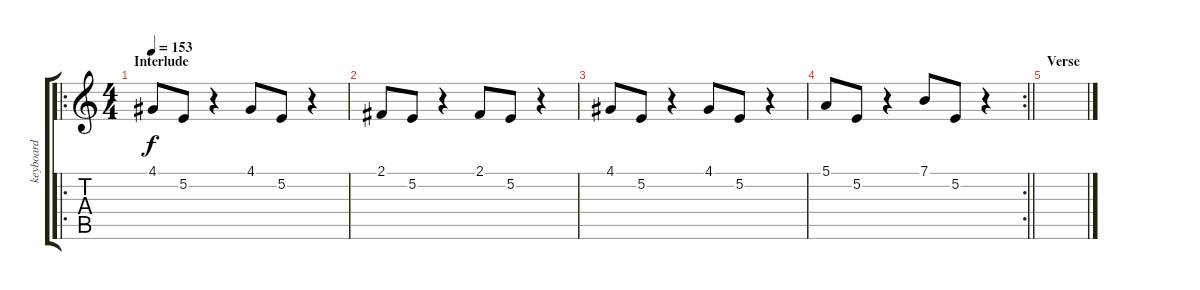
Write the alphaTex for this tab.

\track ("keyboard" "keyboard") {instrument lead1square}
\staff {score tabs}
\tuning (E4 B3 G3 D3 A2 E2) {hide}
\ro
\ts (4 4)
\section ("" "Interlude")
\tempo 153
\clef g2
\ks c
4.1.8{dy f} 5.2.8 r.4 4.1.8 5.2.8 r.4 |
2.1.8 5.2.8 r.4 2.1.8 5.2.8 r.4 |
4.1.8 5.2.8 r.4 4.1.8 5.2.8 r.4 |
\rc 2
\barLineRight lightlight
5.1.8 5.2.8 r.4 7.1.8 5.2.8 r.4 |
\section ("" "Verse")
